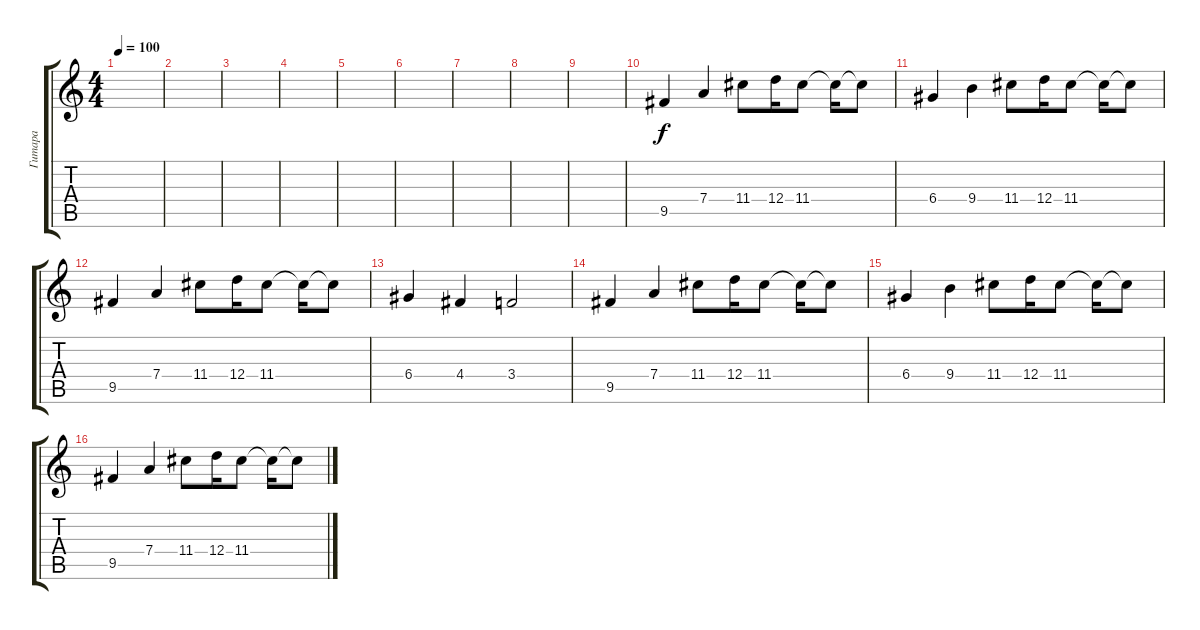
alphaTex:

\track ("Гитара" "Гитара") {instrument overdrivenguitar}
\staff {score tabs}
\tuning (E4 B3 G3 D3 A2 E2) {hide}
\ts (4 4)
\tempo 100
\clef g2
\ks c
|
|
|
|
|
|
|
|
|
9.5.4 7.4.4 11.4.8 12.4.16 11.4.8 11.4{t}.16 11.4{t}.8 |
6.4.4 9.4.4 11.4.8 12.4.16 11.4.8 11.4{t}.16 11.4{t}.8 |
9.5.4 7.4.4 11.4.8 12.4.16 11.4.8 11.4{t}.16 11.4{t}.8 |
6.4.4 4.4.4 3.4.2 |
9.5.4 7.4.4 11.4.8 12.4.16 11.4.8 11.4{t}.16 11.4{t}.8 |
6.4.4 9.4.4 11.4.8 12.4.16 11.4.8 11.4{t}.16 11.4{t}.8 |
9.5.4 7.4.4 11.4.8 12.4.16 11.4.8 11.4{t}.16 11.4{t}.8
